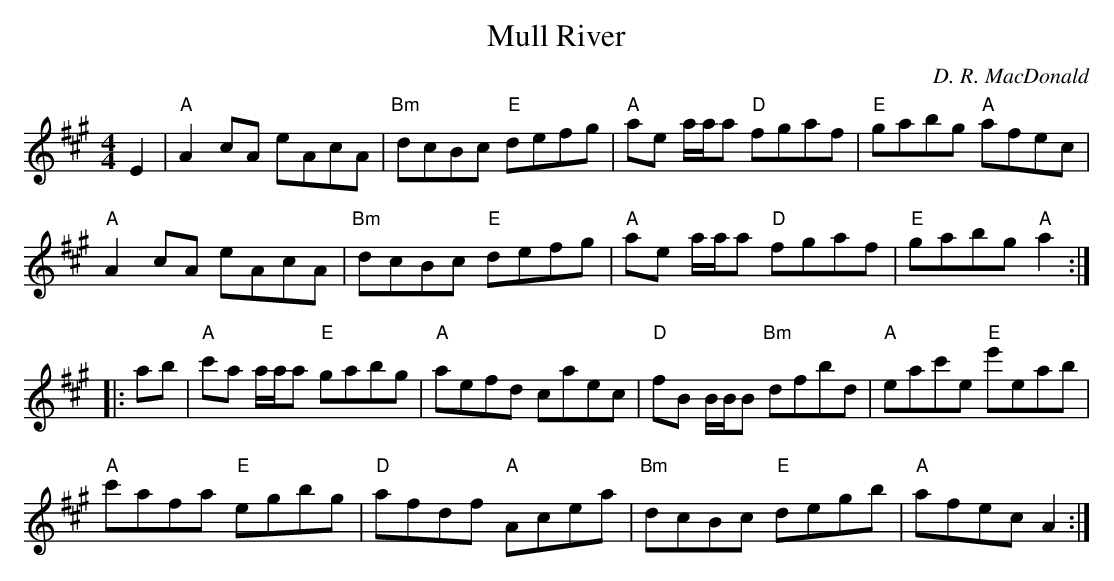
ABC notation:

X:1
T:Mull River
M:4/4
L:1/8
C:D. R. MacDonald
K:A
E2|"A"A2 cA eAcA|"Bm "dcBc "E"defg|"A"ae a/a/a "D"fgaf|"E"gabg "A"afec|!
"A"A2 cA eAcA|"Bm "dcBc "E"defg|"A"ae a/a/a "D"fgaf|"E"gabg "A"a2:|!
|:ab|"A"c'a a/a/a "E"gabg|"A"aefd caec|"D"fB B/B/B "Bm"dfbd|"A"eac'e "E"
e'eab|!
"A"c'afa "E"egbg|"D"afdf "A"Acea|"Bm"dcBc "E"degb|"A"afec A2:|
